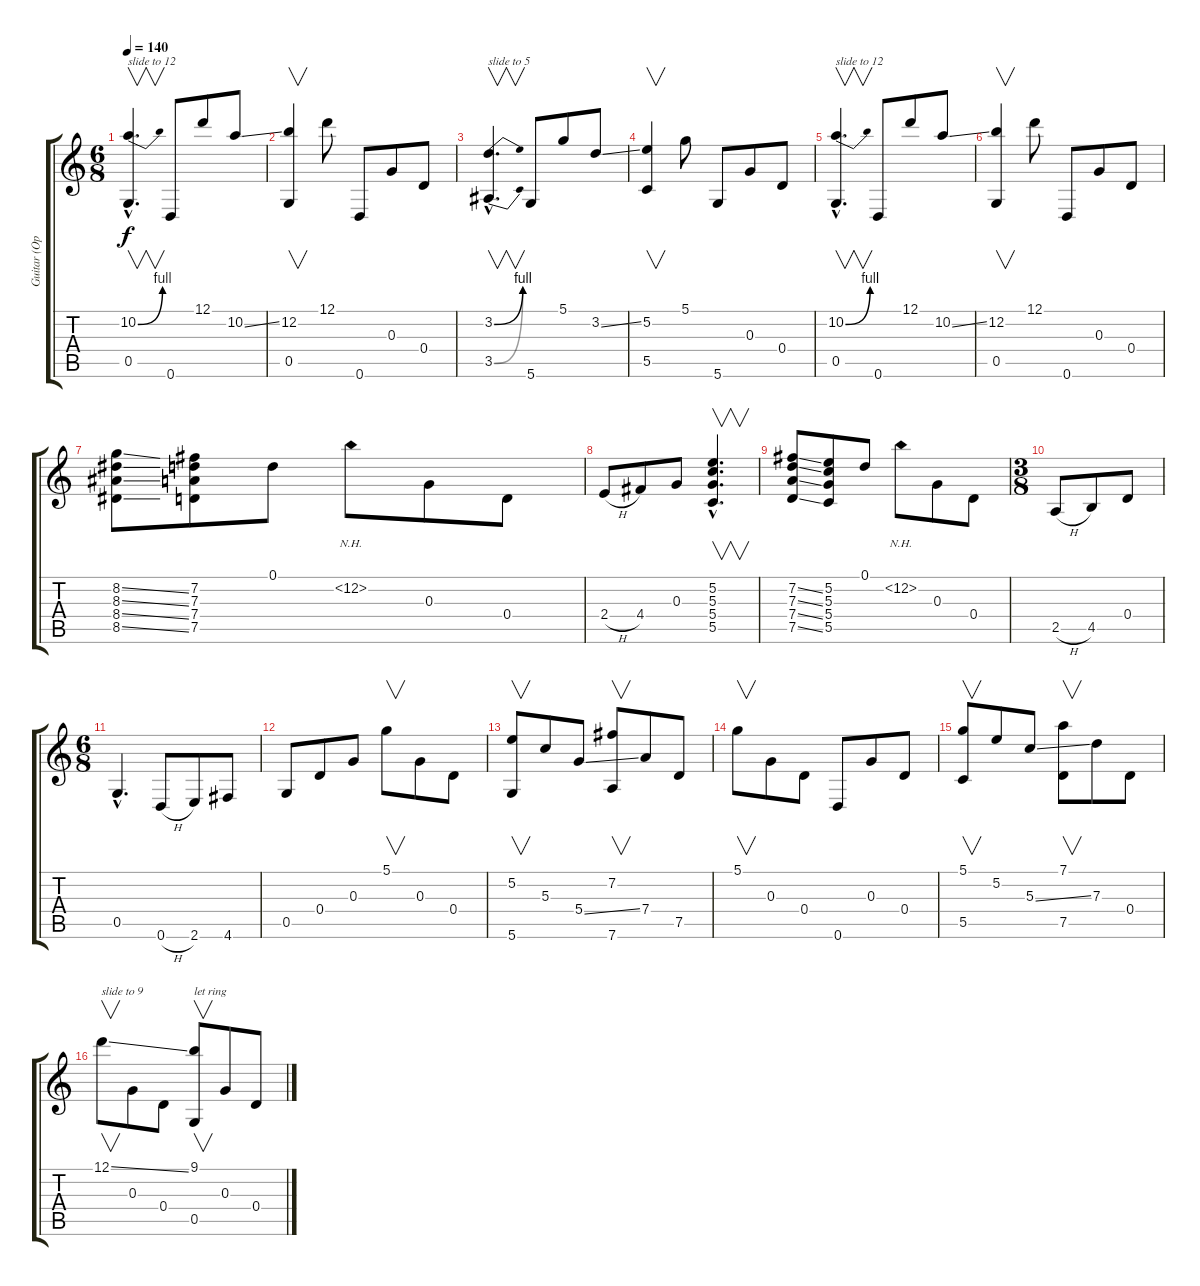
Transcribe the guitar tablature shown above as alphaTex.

\track ("Guitar (Open G Slide)" "Guitar (Op") {instrument acousticguitarsteel}
\staff {score tabs}
\tuning (D4 B3 G3 D3 G2 D2) {hide}
\ts (6 8)
\tempo 140
\clef g2
\ks c
(10.2{be (bend 0 0 60 4) hac} 0.5{hac}).4{v d txt "slide to 12" dy f} 0.6.8 12.1.8 10.2{ss}.8 |
(12.2 0.5).4{v} 12.1.8 0.6.8 0.3.8 0.4.8 |
(3.2{be (bend 0 0 60 4) hac} 3.5{be (bend 0 0 60 4) hac}).4{v d txt "slide to 5"} 5.6.8 5.1.8 3.2{ss}.8 |
(5.2 5.5).4{v} 5.1.8 5.6.8 0.3.8 0.4.8 |
(10.2{be (bend 0 0 60 4) hac} 0.5{hac}).4{v d txt "slide to 12"} 0.6.8 12.1.8 10.2{ss}.8 |
(12.2 0.5).4{v} 12.1.8 0.6.8 0.3.8 0.4.8 |
(8.2{ss} 8.3{ss} 8.4{ss} 8.5{ss}).8 (7.2 7.3 7.4 7.5).8 0.1.8 12.2{nh}.8 0.3.8 0.4.8 |
2.4{h}.8 4.4.8 0.3.8 (5.2{hac} 5.3{hac} 5.4{hac} 5.5{hac}).4{v d} |
(7.2{ss} 7.3{ss} 7.4{ss} 7.5{ss}).8 (5.2 5.3 5.4 5.5).8 0.1.8 12.2{nh}.8 0.3.8 0.4.8 |
\ts (3 8)
2.5{h}.8 4.5.8 0.4.8 |
\ts (6 8)
0.5{hac}.4{d} 0.6{h}.8 2.6.8 4.6.8 |
0.5.8 0.4.8 0.3.8 5.1.8{v} 0.3.8 0.4.8 |
(5.2 5.6).8{v} 5.3.8 5.4{ss}.8 (7.2 7.6).8{v} 7.4.8 7.5.8 |
5.1.8{v} 0.3.8 0.4.8 0.6.8 0.3.8 0.4.8 |
(5.1 5.5).8{v} 5.2.8 5.3{ss}.8 (7.1 7.5).8{v} 7.3.8 0.4.8 |
12.1{ss}.8{v txt "slide to 9"} 0.3.8 0.4.8 (9.1 0.5).8{v txt "let ring"} 0.3.8 0.4.8
